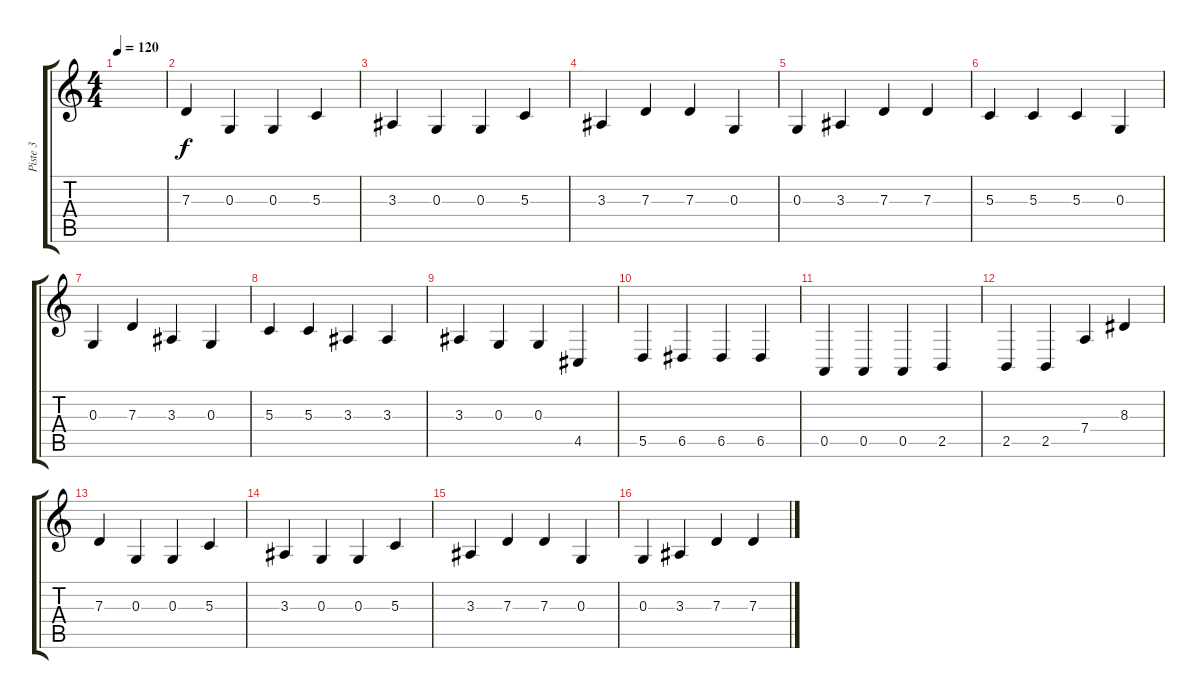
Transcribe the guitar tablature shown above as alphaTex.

\track ("Piste 3" "Piste 3") {instrument timpani}
\staff {score tabs}
\tuning (E4 B3 G3 D3 A2 E2) {hide}
\ts (4 4)
\tempo 120
\clef g2
\ks c
|
7.3.4 0.3.4 0.3.4 5.3.4 |
3.3.4 0.3.4 0.3.4 5.3.4 |
3.3.4 7.3.4 7.3.4 0.3.4 |
0.3.4 3.3.4 7.3.4 7.3.4 |
5.3.4 5.3.4 5.3.4 0.3.4 |
0.3.4 7.3.4 3.3.4 0.3.4 |
5.3.4 5.3.4 3.3.4 3.3.4 |
3.3.4 0.3.4 0.3.4 4.5.4 |
5.5.4 6.5.4 6.5.4 6.5.4 |
0.5.4 0.5.4 0.5.4 2.5.4 |
2.5.4 2.5.4 7.4.4 8.3.4 |
7.3.4 0.3.4 0.3.4 5.3.4 |
3.3.4 0.3.4 0.3.4 5.3.4 |
3.3.4 7.3.4 7.3.4 0.3.4 |
0.3.4 3.3.4 7.3.4 7.3.4
